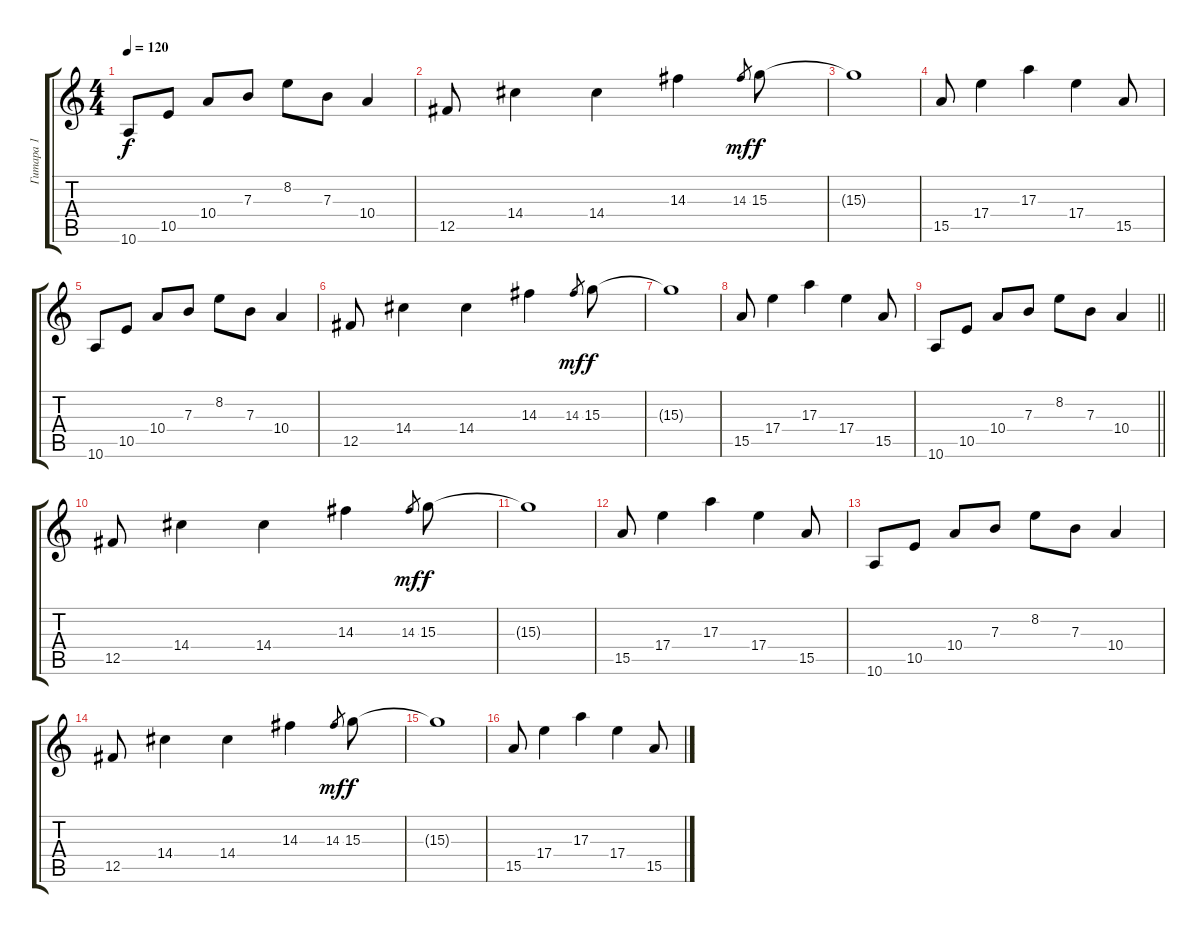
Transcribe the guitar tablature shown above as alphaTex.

\track ("Гитара 1" "Гитара 1") {instrument distortionguitar}
\staff {score tabs}
\tuning (Db4 Ab3 E3 B2 Gb2 B1) {hide}
\ts (4 4)
\tempo 120
\clef g2
\ks c
10.6.8{dy f} 10.5.8 10.4.8 7.3.8 8.2.8 7.3.8 10.4.4 |
12.5.8 14.4.4 14.4.4 14.3.4 14.3.8{gr dy mf} 15.3.8{dy f} |
15.3{t}.1 |
15.5.8 17.4.4 17.3.4 17.4.4 15.5.8 |
10.6.8 10.5.8 10.4.8 7.3.8 8.2.8 7.3.8 10.4.4 |
12.5.8 14.4.4 14.4.4 14.3.4 14.3.8{gr dy mf} 15.3.8{dy f} |
15.3{t}.1 |
15.5.8 17.4.4 17.3.4 17.4.4 15.5.8 |
\barLineRight lightlight
10.6.8 10.5.8 10.4.8 7.3.8 8.2.8 7.3.8 10.4.4 |
\section ("" " ")
12.5.8 14.4.4 14.4.4 14.3.4 14.3.8{gr dy mf} 15.3.8{dy f} |
15.3{t}.1 |
15.5.8 17.4.4 17.3.4 17.4.4 15.5.8 |
10.6.8 10.5.8 10.4.8 7.3.8 8.2.8 7.3.8 10.4.4 |
12.5.8 14.4.4 14.4.4 14.3.4 14.3.8{gr dy mf} 15.3.8{dy f} |
15.3{t}.1 |
15.5.8 17.4.4 17.3.4 17.4.4 15.5.8
